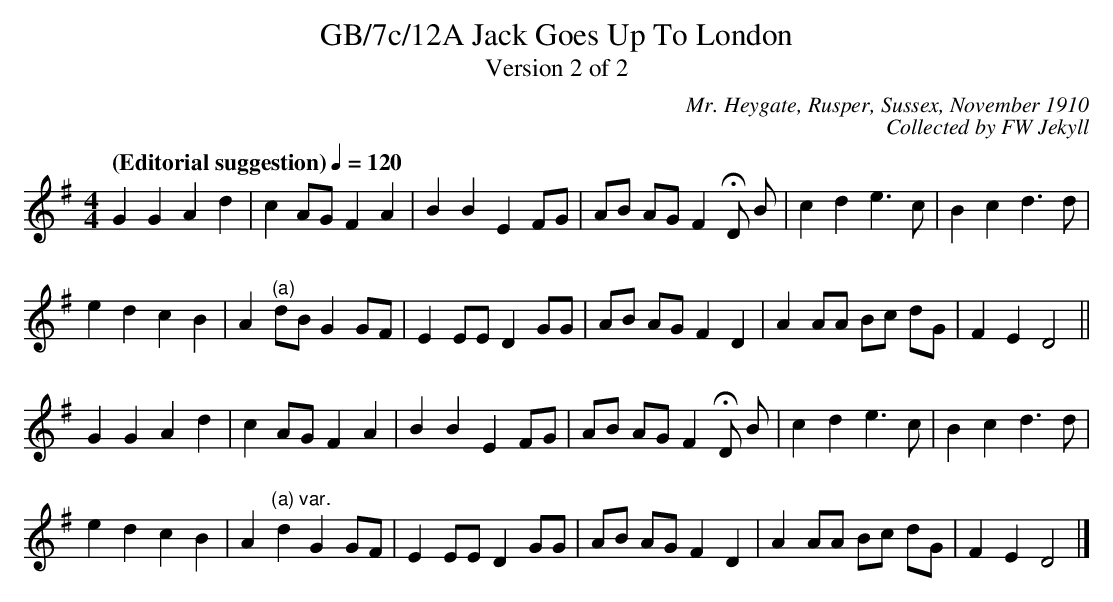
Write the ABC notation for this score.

X:1
T:GB/7c/12A Jack Goes Up To London
T:Version 2 of 2
C:Mr. Heygate, Rusper, Sussex, November 1910
C:Collected by FW Jekyll
L:1/8
M:4/4
Q:"(Editorial suggestion)" 1/4=120
K:Dmix
G2 G2 A2 d2 | c2 AG F2 A2 | B2 B2 E2 FG | AB AG F2 HD B | c2 d2 e3 c | B2 c2 d3 d |
e2 d2 c2 B2 | A2 "^(a)"dB G2 GF | E2 EE D2 GG | AB AG F2 D2 | A2 AA Bc dG | F2 E2 D4 ||
G2 G2 A2 d2 | c2 AG F2 A2 | B2 B2 E2 FG | AB AG F2 HD B | c2 d2 e3 c | B2 c2 d3 d |
e2 d2 c2 B2 | A2 "^(a) var."d2 G2 GF | E2 EE D2 GG | AB AG F2 D2 | A2 AA Bc dG | F2 E2 D4 |]
